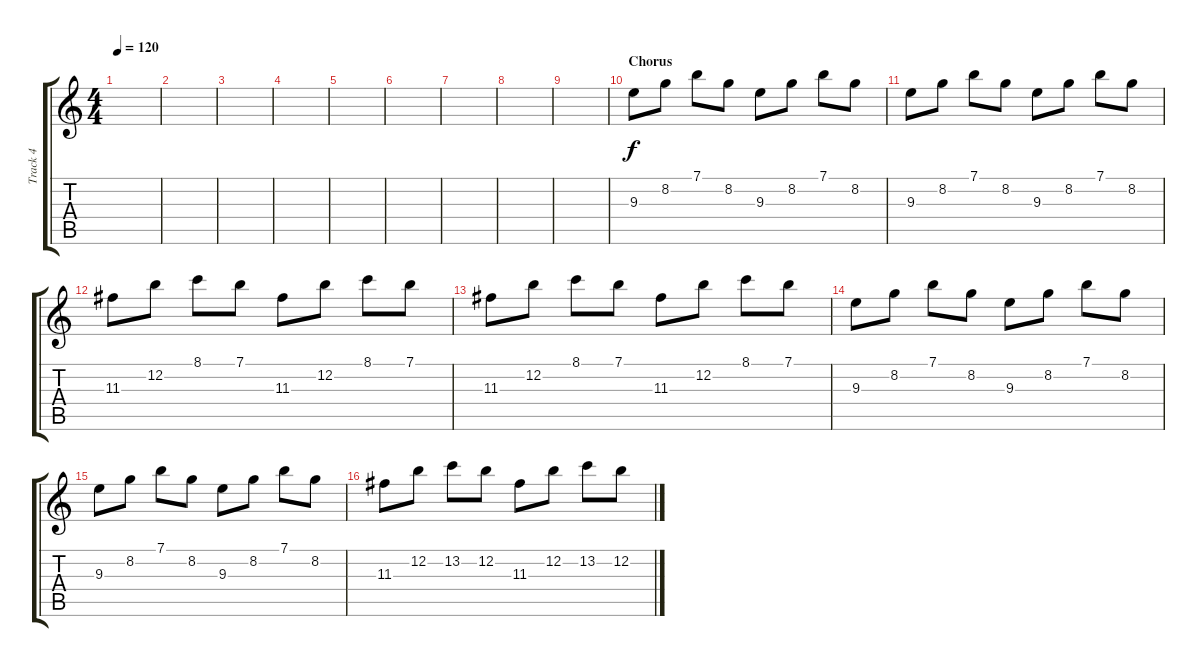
\track ("Track 4" "Track 4") {instrument distortionguitar}
\staff {score tabs}
\tuning (E4 B3 G3 D3 A2 E2) {hide}
\ts (4 4)
\tempo 120
\clef g2
\ks c
|
|
|
|
|
|
|
|
|
\section ("" "Chorus")
9.3.8 8.2.8 7.1.8 8.2.8 9.3.8 8.2.8 7.1.8 8.2.8 |
9.3.8 8.2.8 7.1.8 8.2.8 9.3.8 8.2.8 7.1.8 8.2.8 |
11.3.8 12.2.8 8.1.8 7.1.8 11.3.8 12.2.8 8.1.8 7.1.8 |
11.3.8 12.2.8 8.1.8 7.1.8 11.3.8 12.2.8 8.1.8 7.1.8 |
9.3.8 8.2.8 7.1.8 8.2.8 9.3.8 8.2.8 7.1.8 8.2.8 |
9.3.8 8.2.8 7.1.8 8.2.8 9.3.8 8.2.8 7.1.8 8.2.8 |
11.3.8 12.2.8 13.2.8 12.2.8 11.3.8 12.2.8 13.2.8 12.2.8
